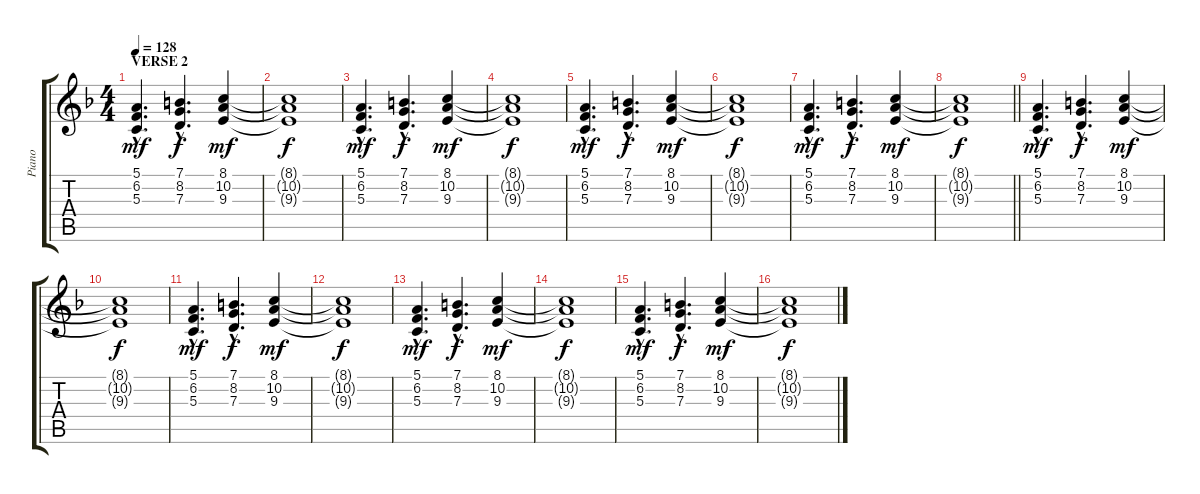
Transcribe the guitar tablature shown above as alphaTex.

\track ("Piano" "Piano") {instrument acousticgrandpiano}
\staff {score tabs}
\tuning (E4 B3 G3 D3 A2 E2) {hide}
\ts (4 4)
\section ("" "VERSE 2")
\tempo 128
\clef g2
\ks f
(5.1{hac} 6.2{hac} 5.3{hac}).4{d dy mf} (7.1{hac} 8.2{hac} 7.3{hac}).4{d dy f} (8.1 10.2 9.3).4{dy mf} |
(8.1{t} 10.2{t} 9.3{t}).1{dy f} |
(5.1{hac} 6.2{hac} 5.3{hac}).4{d dy mf} (7.1{hac} 8.2{hac} 7.3{hac}).4{d dy f} (8.1 10.2 9.3).4{dy mf} |
(8.1{t} 10.2{t} 9.3{t}).1{dy f} |
(5.1{hac} 6.2{hac} 5.3{hac}).4{d dy mf} (7.1{hac} 8.2{hac} 7.3{hac}).4{d dy f} (8.1 10.2 9.3).4{dy mf} |
(8.1{t} 10.2{t} 9.3{t}).1{dy f} |
(5.1{hac} 6.2{hac} 5.3{hac}).4{d dy mf} (7.1{hac} 8.2{hac} 7.3{hac}).4{d dy f} (8.1 10.2 9.3).4{dy mf} |
\barLineRight lightlight
(8.1{t} 10.2{t} 9.3{t}).1{dy f} |
(5.1{hac} 6.2{hac} 5.3{hac}).4{d dy mf} (7.1{hac} 8.2{hac} 7.3{hac}).4{d dy f} (8.1 10.2 9.3).4{dy mf} |
(8.1{t} 10.2{t} 9.3{t}).1{dy f} |
(5.1{hac} 6.2{hac} 5.3{hac}).4{d dy mf} (7.1{hac} 8.2{hac} 7.3{hac}).4{d dy f} (8.1 10.2 9.3).4{dy mf} |
(8.1{t} 10.2{t} 9.3{t}).1{dy f} |
(5.1{hac} 6.2{hac} 5.3{hac}).4{d dy mf} (7.1{hac} 8.2{hac} 7.3{hac}).4{d dy f} (8.1 10.2 9.3).4{dy mf} |
(8.1{t} 10.2{t} 9.3{t}).1{dy f} |
(5.1{hac} 6.2{hac} 5.3{hac}).4{d dy mf} (7.1{hac} 8.2{hac} 7.3{hac}).4{d dy f} (8.1 10.2 9.3).4{dy mf} |
(8.1{t} 10.2{t} 9.3{t}).1{dy f}
